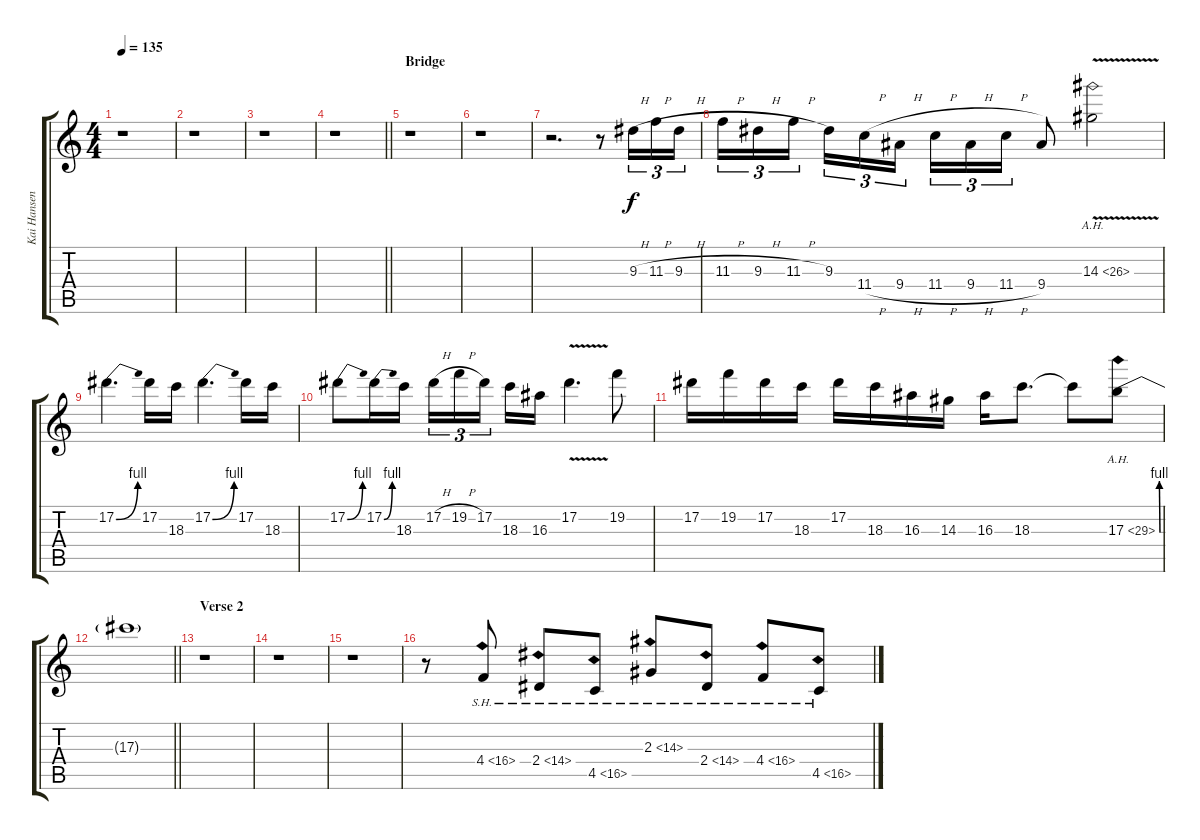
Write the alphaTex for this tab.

\track ("Kai Hansen" "Kai Hansen") {instrument distortionguitar}
\staff {score tabs}
\tuning (Eb4 Bb3 Gb3 Db3 Ab2 Eb2) {hide}
\ts (4 4)
\tempo 135
\clef g2
\ks c
r.1{dy f} |
r.1 |
r.1 |
\barLineRight lightlight
r.1 |
\section ("" "Bridge")
r.1 |
r.1 |
r.2{d} r.8 9.3{h}.16{tu (3 2)} 11.3{h}.16{tu (3 2)} 9.3{h}.16{tu (3 2)} |
11.3{h}.16{tu (3 2)} 9.3{h}.16{tu (3 2)} 11.3{h}.16{tu (3 2) beam splitsecondary} 9.3.16{tu (3 2)} 11.4{h}.16{tu (3 2)} 9.4{h}.16{tu (3 2)} 11.4{h}.16{tu (3 2)} 9.4{h}.16{tu (3 2)} 11.4{h}.16{tu (3 2)} 9.4.8 14.3{ah 12 v}.2 |
17.2{be (bend 0 0 60 4)}.4{d} 17.2.16 18.3.16 17.2{be (bend 0 0 60 4)}.4{d} 17.2.16 18.3.16 |
17.2{be (bend 0 0 60 4)}.8 17.2{be (bend 0 0 60 4)}.16 18.3.16 17.2{h}.16{tu (3 2)} 19.2{h}.16{tu (3 2)} 17.2.16{tu (3 2) beam splitsecondary} 18.3.16 16.3.16 17.2{v}.4{d} 19.2.8 |
17.2.16 19.2.16 17.2.16 18.3.16 17.2.16 18.3.16 16.3.16 14.3.16 16.3.16 18.3.8{d} 18.3{t}.8 17.3{be (bend 0 0 60 4) ah 12}.8 |
\barLineRight lightlight
17.3{t}.1 |
\section ("" "Verse 2")
r.1 |
r.1 |
r.1 |
r.8 4.4{sh 12}.8 2.4{sh 12}.8 4.5{sh 12}.8 2.3{sh 12}.8 2.4{sh 12}.8 4.4{sh 12}.8 4.5{sh 12}.8
